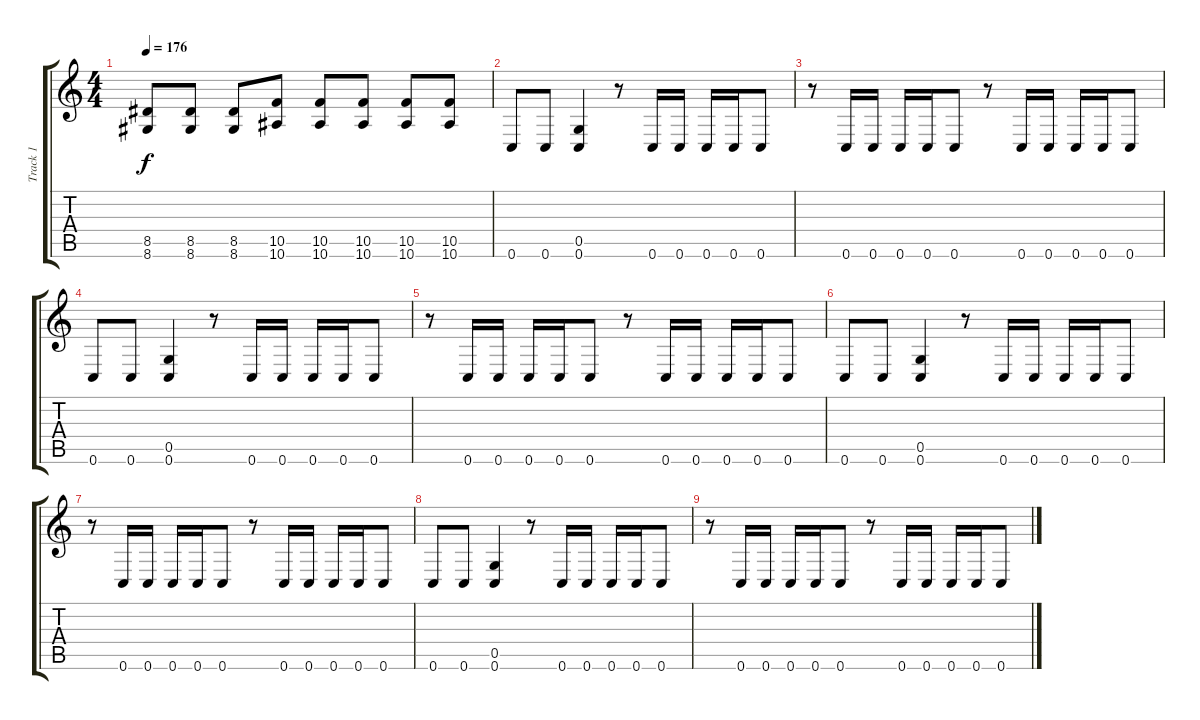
\track ("Track 1" "Track 1") {instrument distortionguitar}
\staff {score tabs}
\tuning (D4 A3 F3 C3 G2 C2) {hide}
\ts (4 4)
\tempo 176
\clef g2
\ks c
(8.5 8.6).8{dy f} (8.5 8.6).8 (8.5 8.6).8 (10.5 10.6).8 (10.5 10.6).8 (10.5 10.6).8 (10.5 10.6).8 (10.5 10.6).8 |
0.6.8 0.6.8 (0.5 0.6).4 r.8 0.6.16 0.6.16 0.6.16 0.6.16 0.6.8 |
r.8 0.6.16 0.6.16 0.6.16 0.6.16 0.6.8 r.8 0.6.16 0.6.16 0.6.16 0.6.16 0.6.8 |
0.6.8 0.6.8 (0.5 0.6).4 r.8 0.6.16 0.6.16 0.6.16 0.6.16 0.6.8 |
r.8 0.6.16 0.6.16 0.6.16 0.6.16 0.6.8 r.8 0.6.16 0.6.16 0.6.16 0.6.16 0.6.8 |
0.6.8 0.6.8 (0.5 0.6).4 r.8 0.6.16 0.6.16 0.6.16 0.6.16 0.6.8 |
r.8 0.6.16 0.6.16 0.6.16 0.6.16 0.6.8 r.8 0.6.16 0.6.16 0.6.16 0.6.16 0.6.8 |
0.6.8 0.6.8 (0.5 0.6).4 r.8 0.6.16 0.6.16 0.6.16 0.6.16 0.6.8 |
r.8 0.6.16 0.6.16 0.6.16 0.6.16 0.6.8 r.8 0.6.16 0.6.16 0.6.16 0.6.16 0.6.8
